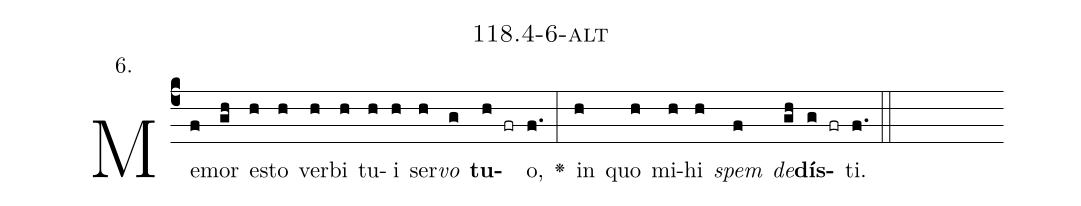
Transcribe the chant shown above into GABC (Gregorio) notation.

name: 118.4-6-alt;
annotation: 6.;
%%
(c4)Me(f)mor(gh) es(h)to(h) ver(h)bi(h) tu(h)i(h) ser(h)<i>vo</i>(g) <b>tu</b>(h fr)o,(f.) <v>\greheightstar</v>(:) in(h) quo(h) mi(h)hi(h) <i>spem</i>(f) <i>de</i>(gh)<b>dís</b>(g fr)ti.(f.) (::)


%E(h) u(h) o(f) u(gh) a(g) e.(f.) (::)
